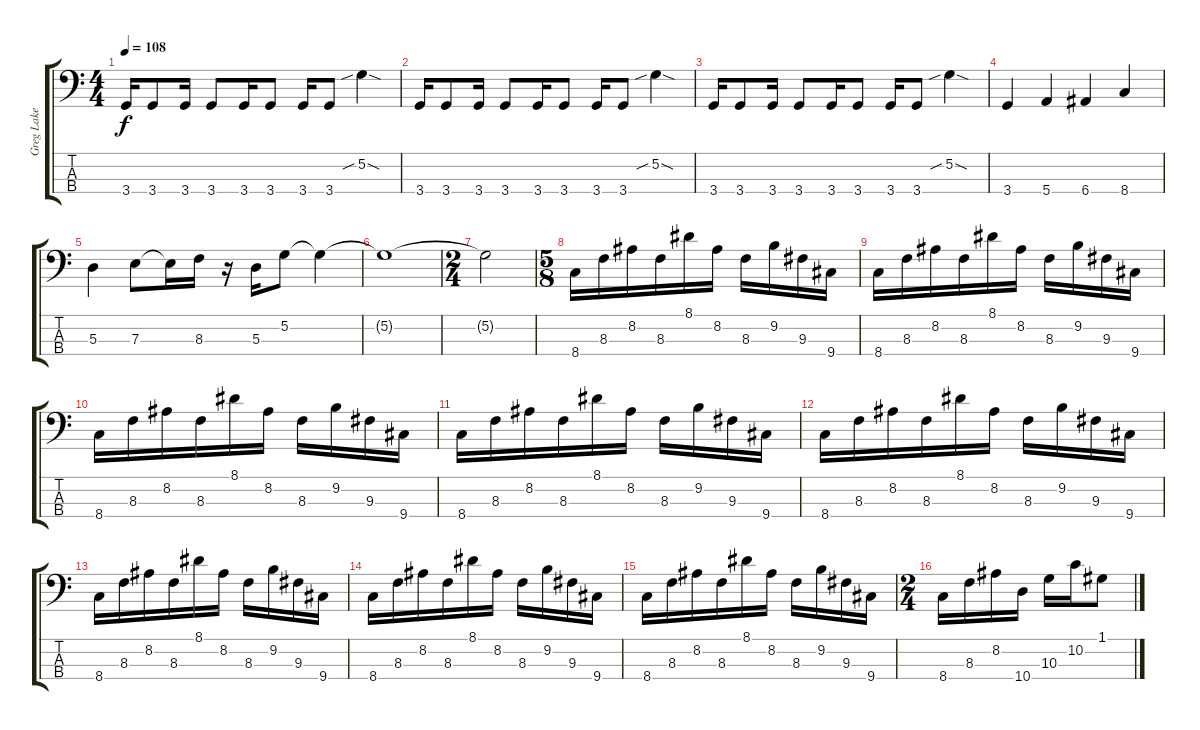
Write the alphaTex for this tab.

\track ("Greg Lake (Bass)" "Greg Lake ") {instrument electricbasspick}
\staff {score tabs}
\tuning (G2 D2 A1 E1) {hide}
\ts (4 4)
\tempo 108
\clef f4
\ks c
3.4.16{dy f} 3.4.8 3.4.16 3.4.8 3.4.16 3.4.8 3.4.16 3.4.8 5.2{sib sod}.4 |
3.4.16 3.4.8 3.4.16 3.4.8 3.4.16 3.4.8 3.4.16 3.4.8 5.2{sib sod}.4 |
3.4.16 3.4.8 3.4.16 3.4.8 3.4.16 3.4.8 3.4.16 3.4.8 5.2{sib sod}.4 |
3.4.4 5.4.4 6.4.4 8.4.4 |
5.3.4 7.3.8 7.3{t}.16 8.3.16 r.16 5.3.16 5.2.8 5.2{t}.4 |
5.2{t}.1 |
\ts (2 4)
5.2{t}.2 |
\ts (5 8)
8.4.16 8.3.16 8.2.16 8.3.16 8.1.16 8.2.16 8.3.16 9.2.16 9.3.16 9.4.16 |
8.4.16 8.3.16 8.2.16 8.3.16 8.1.16 8.2.16 8.3.16 9.2.16 9.3.16 9.4.16 |
8.4.16 8.3.16 8.2.16 8.3.16 8.1.16 8.2.16 8.3.16 9.2.16 9.3.16 9.4.16 |
8.4.16 8.3.16 8.2.16 8.3.16 8.1.16 8.2.16 8.3.16 9.2.16 9.3.16 9.4.16 |
8.4.16 8.3.16 8.2.16 8.3.16 8.1.16 8.2.16 8.3.16 9.2.16 9.3.16 9.4.16 |
8.4.16 8.3.16 8.2.16 8.3.16 8.1.16 8.2.16 8.3.16 9.2.16 9.3.16 9.4.16 |
8.4.16 8.3.16 8.2.16 8.3.16 8.1.16 8.2.16 8.3.16 9.2.16 9.3.16 9.4.16 |
8.4.16 8.3.16 8.2.16 8.3.16 8.1.16 8.2.16 8.3.16 9.2.16 9.3.16 9.4.16 |
\ts (2 4)
8.4.16 8.3.16 8.2.16 10.4.16 10.3.16 10.2.16 1.1.8
